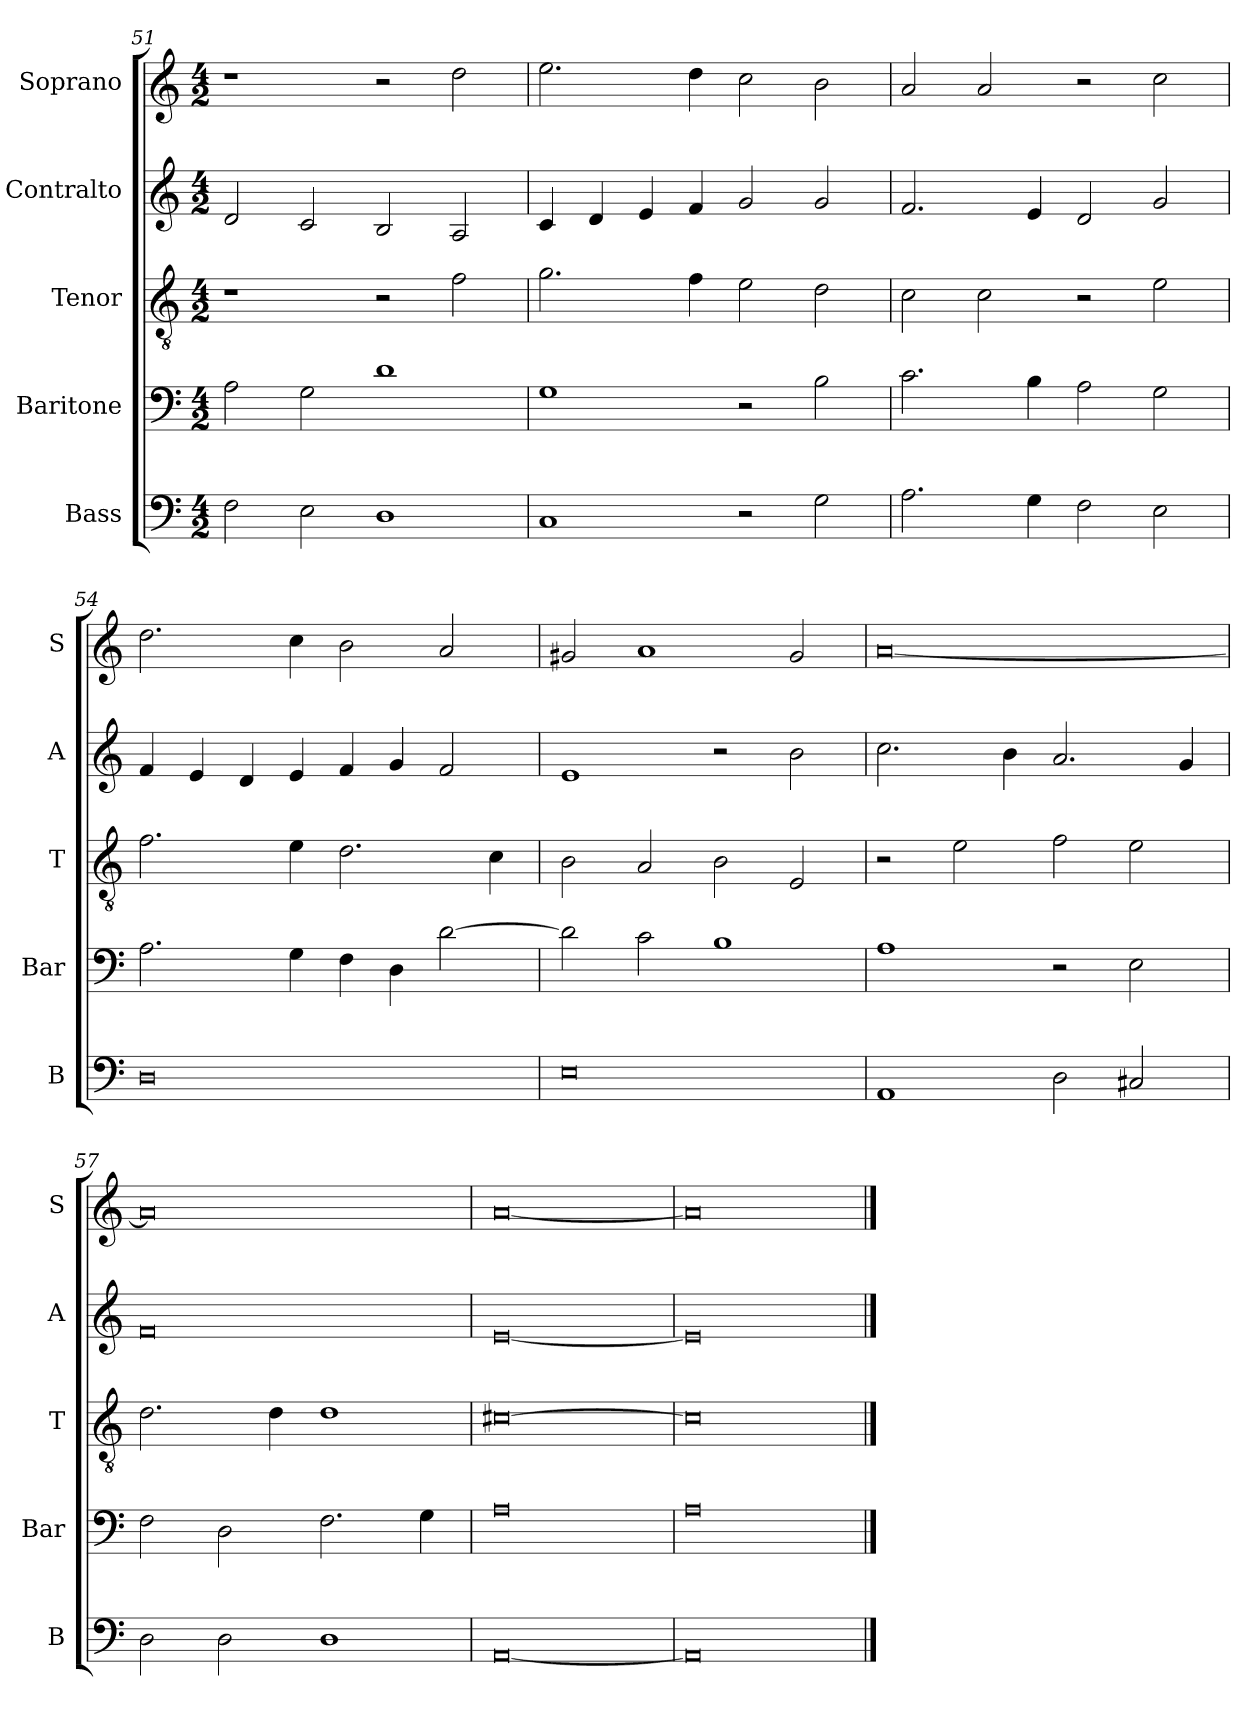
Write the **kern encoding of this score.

**kern	**kern	**kern	**kern	**kern
*part5	*part4	*part3	*part2	*part1
*staff5	*staff4	*staff3	*staff2	*staff1
*I"Bass	*I"Baritone	*I"Tenor	*I"Contralto	*I"Soprano
*I'B	*I'Bar	*I'T	*I'A	*I'S
*clefF4	*clefF4	*clefGv2	*clefG2	*clefG2
*k[]	*k[]	*k[]	*k[]	*k[]
*A:aeo	*A:aeo	*A:aeo	*A:aeo	*A:aeo
*M4/2	*M4/2	*M4/2	*M4/2	*M4/2
=51	=51	=51	=51	=51
2F	2A	1r	2d	1r
2E	2G	.	2c	.
1D	1d	2r	2B	2r
.	.	2f	2A	2dd
=52	=52	=52	=52	=52
1C	1G	2.g	4c	2.ee
.	.	.	4d	.
.	.	.	4e	.
.	.	4f	4f	4dd
2r	2r	2e	2g	2cc
2G	2B	2d	2g	2b
=53	=53	=53	=53	=53
2.A	2.c	2c	2.f	2a
.	.	2c	.	2a
4G	4B	.	4e	.
2F	2A	2r	2d	2r
2E	2G	2e	2g	2cc
=54	=54	=54	=54	=54
0D	2.A	2.f	4f	2.dd
.	.	.	4e	.
.	.	.	4d	.
.	4G	4e	4e	4cc
.	4F	2.d	4f	2b
.	4D	.	4g	.
.	[2d	.	2f	2a
.	.	4c	.	.
=55	=55	=55	=55	=55
0E	2d]	2B	1e	2g#X
.	2c	2A	.	1a
.	1B	2B	2r	.
.	.	2E	2b	2g#
=56	=56	=56	=56	=56
1AA	1A	2r	2.cc	[0a
.	.	2e	.	.
.	.	.	4b	.
2D	2r	2f	2.a	.
2C#X	2E	2e	.	.
.	.	.	4g	.
=57	=57	=57	=57	=57
2D	2F	2.d	0f	0a]
2D	2D	.	.	.
.	.	4d	.	.
1D	2.F	1d	.	.
.	4G	.	.	.
=58	=58	=58	=58	=58
[0AA	0A	[0c#X	[0e	[0a
=59	=59	=59	=59	=59
0AA]	0A	0c#]	0e]	0a]
==	==	==	==	==
*-	*-	*-	*-	*-
